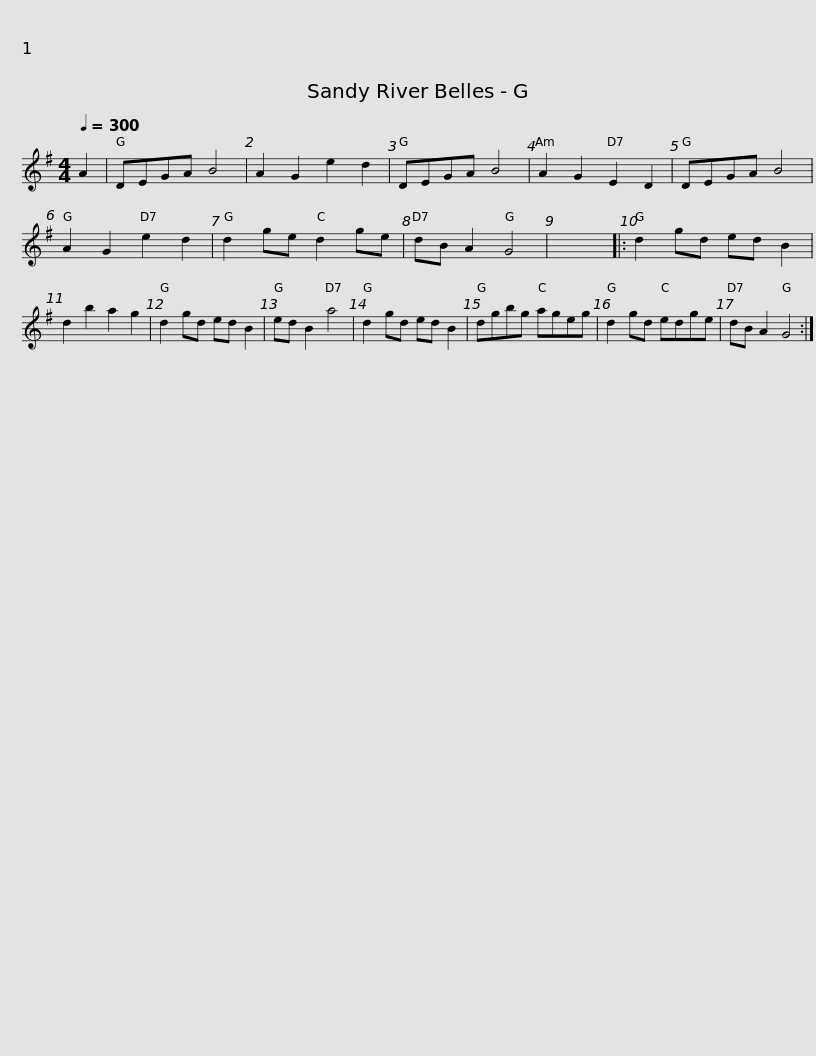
X:1
L:1/8
Q:1/4=300
M:4/4
I:linebreak $
K:G
V:1 treble
V:1
 A2 | DEGA B4 | A2 G2 e2 d2 | DEGA B4 | A2 G2 E2 D2 | %5
 DEGA B4 | A2 G2 e2 d2 | d2 ge d2 ge | dB A2 G4 | x8 |:$ %10
 d2 gd ed B2 | d2 b2 a2 g2 | d2 gd ed B2 | ed B2 a4 | d2 gd ed B2 | %15
 dgbg ageg | d2 gd edge |$ dB A2 G4 :| %18
